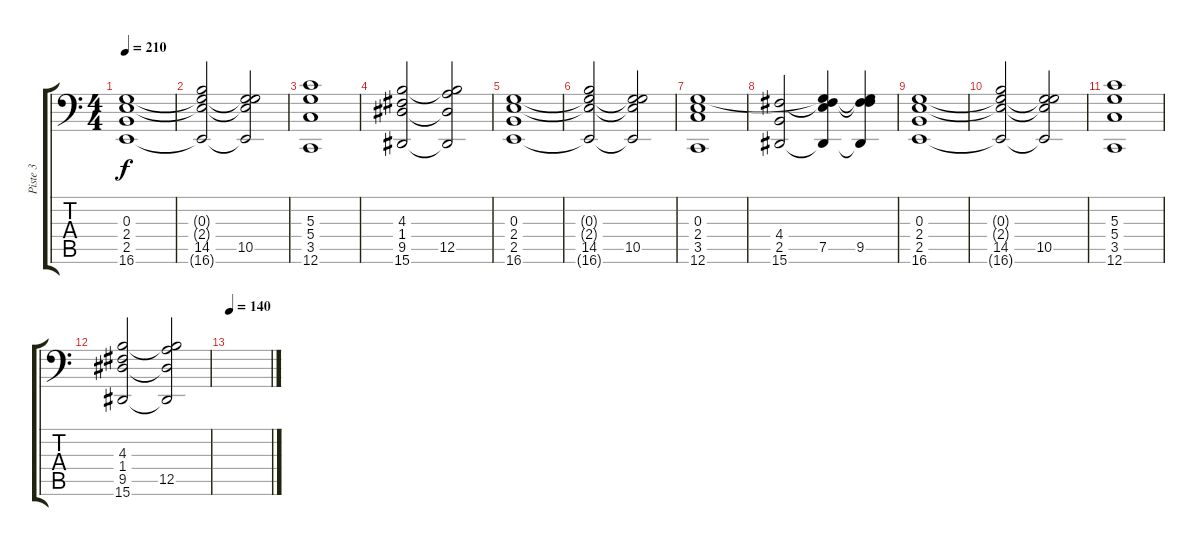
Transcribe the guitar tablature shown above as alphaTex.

\track ("Piste 3" "Piste 3") {instrument stringensemble1}
\staff {score tabs}
\tuning (E4 B3 G3 D3 A2 C1) {hide}
\ts (4 4)
\tempo 210
\clef f4
\ks c
(0.3 2.4 2.5 16.6).1{dy f} |
(0.3{t} 2.4{t} 14.5 16.6{t}).2 (0.3{t} 2.4{t} 10.5 16.6{t}).2 |
(5.3 5.4 3.5 12.6).1 |
(4.3 1.4 9.5 15.6).2 (4.3{t} 1.4{t} 12.5 15.6{t}).2 |
(0.3 2.4 2.5 16.6).1 |
(0.3{t} 2.4{t} 14.5 16.6{t}).2 (0.3{t} 2.4{t} 10.5 16.6{t}).2 |
(0.3 2.4 3.5 12.6).1 |
(4.4 2.5 15.6).2 (0.3{t} 4.4{t} 7.5 15.6{t}).4 (0.3{t} 4.4{t} 9.5 15.6{t}).4 |
(0.3 2.4 2.5 16.6).1 |
(0.3{t} 2.4{t} 14.5 16.6{t}).2 (0.3{t} 2.4{t} 10.5 16.6{t}).2 |
(5.3 5.4 3.5 12.6).1 |
(4.3 1.4 9.5 15.6).2 (4.3{t} 1.4{t} 12.5 15.6{t}).2 |
\tempo 140
